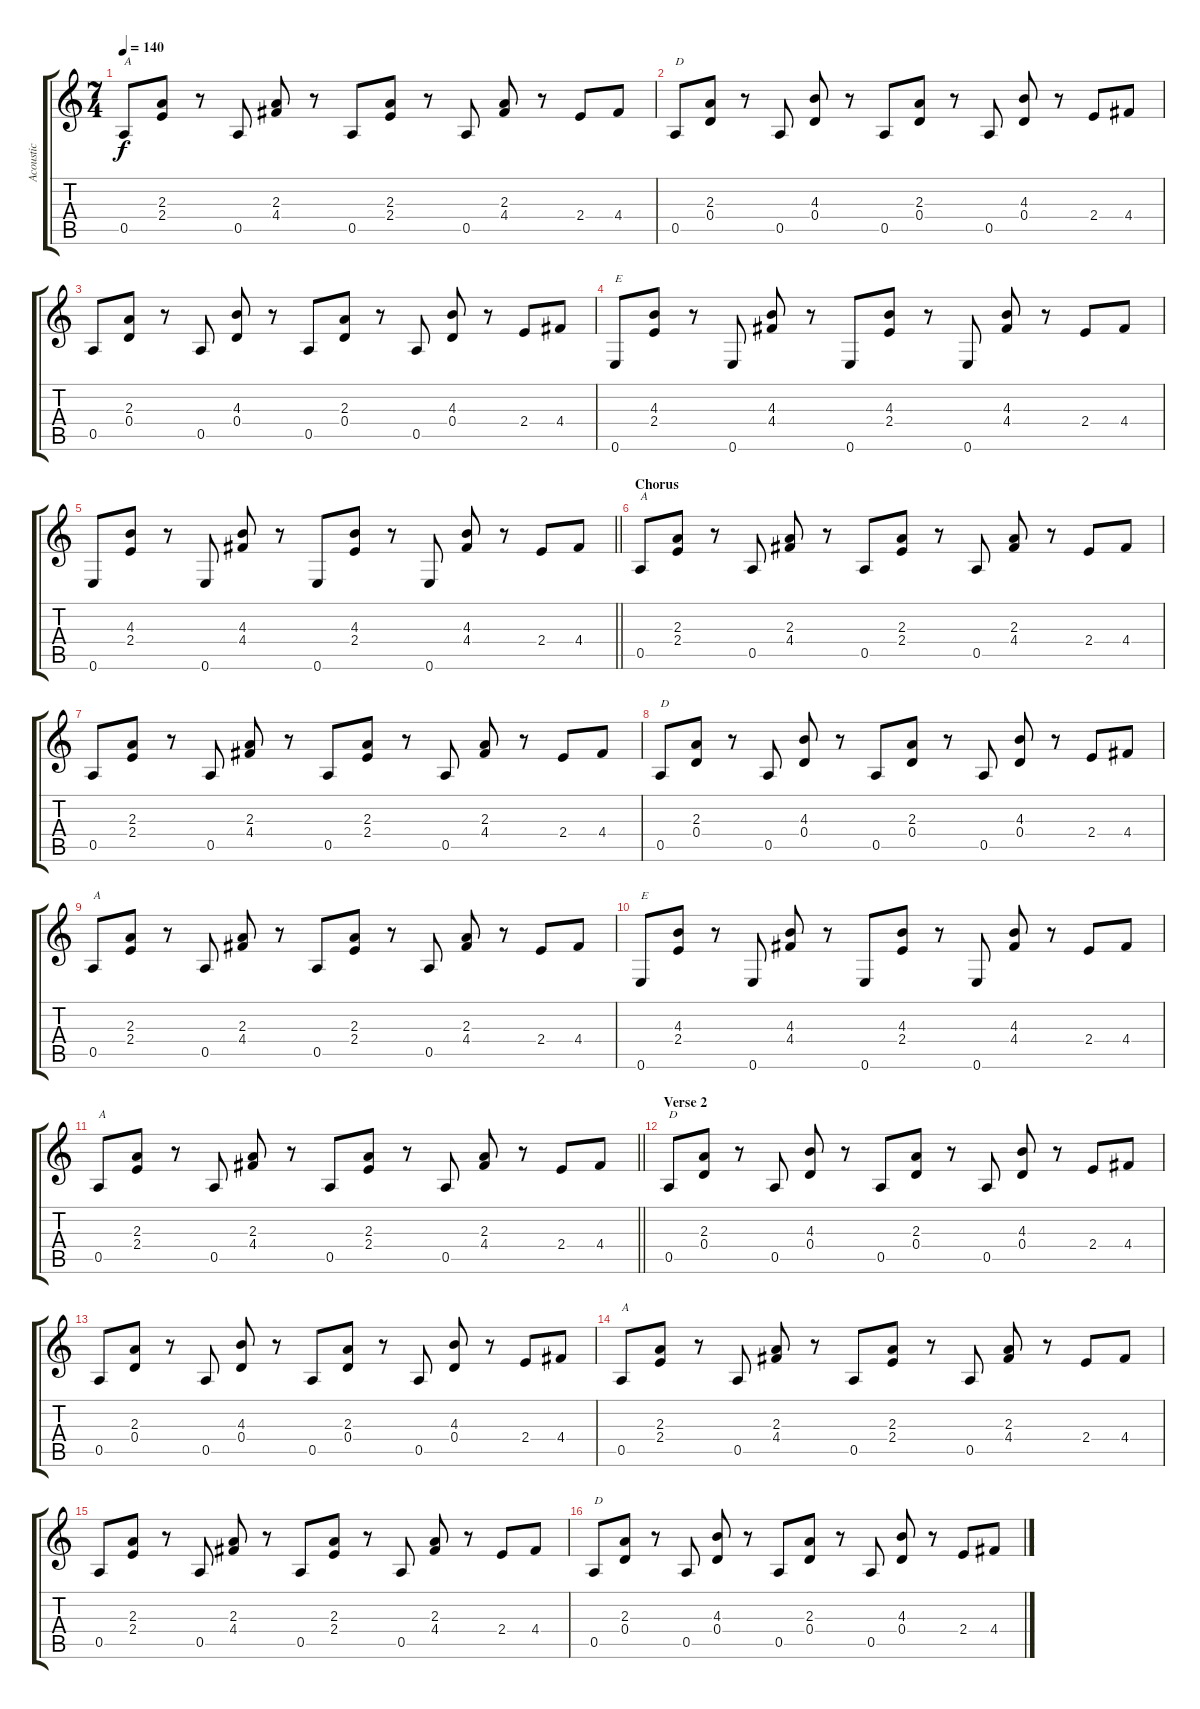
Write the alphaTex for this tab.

\track ("Acoustic" "Acoustic") {instrument acousticguitarsteel}
\staff {score tabs}
\tuning (E4 B3 G3 D3 A2 E2) {hide}
\ts (7 4)
\tempo 140
\clef g2
\ks c
0.5.8{txt "A" dy f} (2.3 2.4).8 r.8 0.5.8 (2.3 4.4).8 r.8 0.5.8 (2.3 2.4).8 r.8 0.5.8 (2.3 4.4).8 r.8 2.4.8 4.4.8 |
0.5.8{txt "D"} (2.3 0.4).8 r.8 0.5.8 (4.3 0.4).8 r.8 0.5.8 (2.3 0.4).8 r.8 0.5.8 (4.3 0.4).8 r.8 2.4.8 4.4.8 |
0.5.8 (2.3 0.4).8 r.8 0.5.8 (4.3 0.4).8 r.8 0.5.8 (2.3 0.4).8 r.8 0.5.8 (4.3 0.4).8 r.8 2.4.8 4.4.8 |
0.6.8{txt "E"} (4.3 2.4).8 r.8 0.6.8 (4.3 4.4).8 r.8 0.6.8 (4.3 2.4).8 r.8 0.6.8 (4.3 4.4).8 r.8 2.4.8 4.4.8 |
\barLineRight lightlight
0.6.8 (4.3 2.4).8 r.8 0.6.8 (4.3 4.4).8 r.8 0.6.8 (4.3 2.4).8 r.8 0.6.8 (4.3 4.4).8 r.8 2.4.8 4.4.8 |
\section ("" "Chorus")
0.5.8{txt "A"} (2.3 2.4).8 r.8 0.5.8 (2.3 4.4).8 r.8 0.5.8 (2.3 2.4).8 r.8 0.5.8 (2.3 4.4).8 r.8 2.4.8 4.4.8 |
0.5.8 (2.3 2.4).8 r.8 0.5.8 (2.3 4.4).8 r.8 0.5.8 (2.3 2.4).8 r.8 0.5.8 (2.3 4.4).8 r.8 2.4.8 4.4.8 |
0.5.8{txt "D"} (2.3 0.4).8 r.8 0.5.8 (4.3 0.4).8 r.8 0.5.8 (2.3 0.4).8 r.8 0.5.8 (4.3 0.4).8 r.8 2.4.8 4.4.8 |
0.5.8{txt "A"} (2.3 2.4).8 r.8 0.5.8 (2.3 4.4).8 r.8 0.5.8 (2.3 2.4).8 r.8 0.5.8 (2.3 4.4).8 r.8 2.4.8 4.4.8 |
0.6.8{txt "E"} (4.3 2.4).8 r.8 0.6.8 (4.3 4.4).8 r.8 0.6.8 (4.3 2.4).8 r.8 0.6.8 (4.3 4.4).8 r.8 2.4.8 4.4.8 |
\barLineRight lightlight
0.5.8{txt "A"} (2.3 2.4).8 r.8 0.5.8 (2.3 4.4).8 r.8 0.5.8 (2.3 2.4).8 r.8 0.5.8 (2.3 4.4).8 r.8 2.4.8 4.4.8 |
\section ("" "Verse 2")
0.5.8{txt "D"} (2.3 0.4).8 r.8 0.5.8 (4.3 0.4).8 r.8 0.5.8 (2.3 0.4).8 r.8 0.5.8 (4.3 0.4).8 r.8 2.4.8 4.4.8 |
0.5.8 (2.3 0.4).8 r.8 0.5.8 (4.3 0.4).8 r.8 0.5.8 (2.3 0.4).8 r.8 0.5.8 (4.3 0.4).8 r.8 2.4.8 4.4.8 |
0.5.8{txt "A"} (2.3 2.4).8 r.8 0.5.8 (2.3 4.4).8 r.8 0.5.8 (2.3 2.4).8 r.8 0.5.8 (2.3 4.4).8 r.8 2.4.8 4.4.8 |
0.5.8 (2.3 2.4).8 r.8 0.5.8 (2.3 4.4).8 r.8 0.5.8 (2.3 2.4).8 r.8 0.5.8 (2.3 4.4).8 r.8 2.4.8 4.4.8 |
0.5.8{txt "D"} (2.3 0.4).8 r.8 0.5.8 (4.3 0.4).8 r.8 0.5.8 (2.3 0.4).8 r.8 0.5.8 (4.3 0.4).8 r.8 2.4.8 4.4.8
